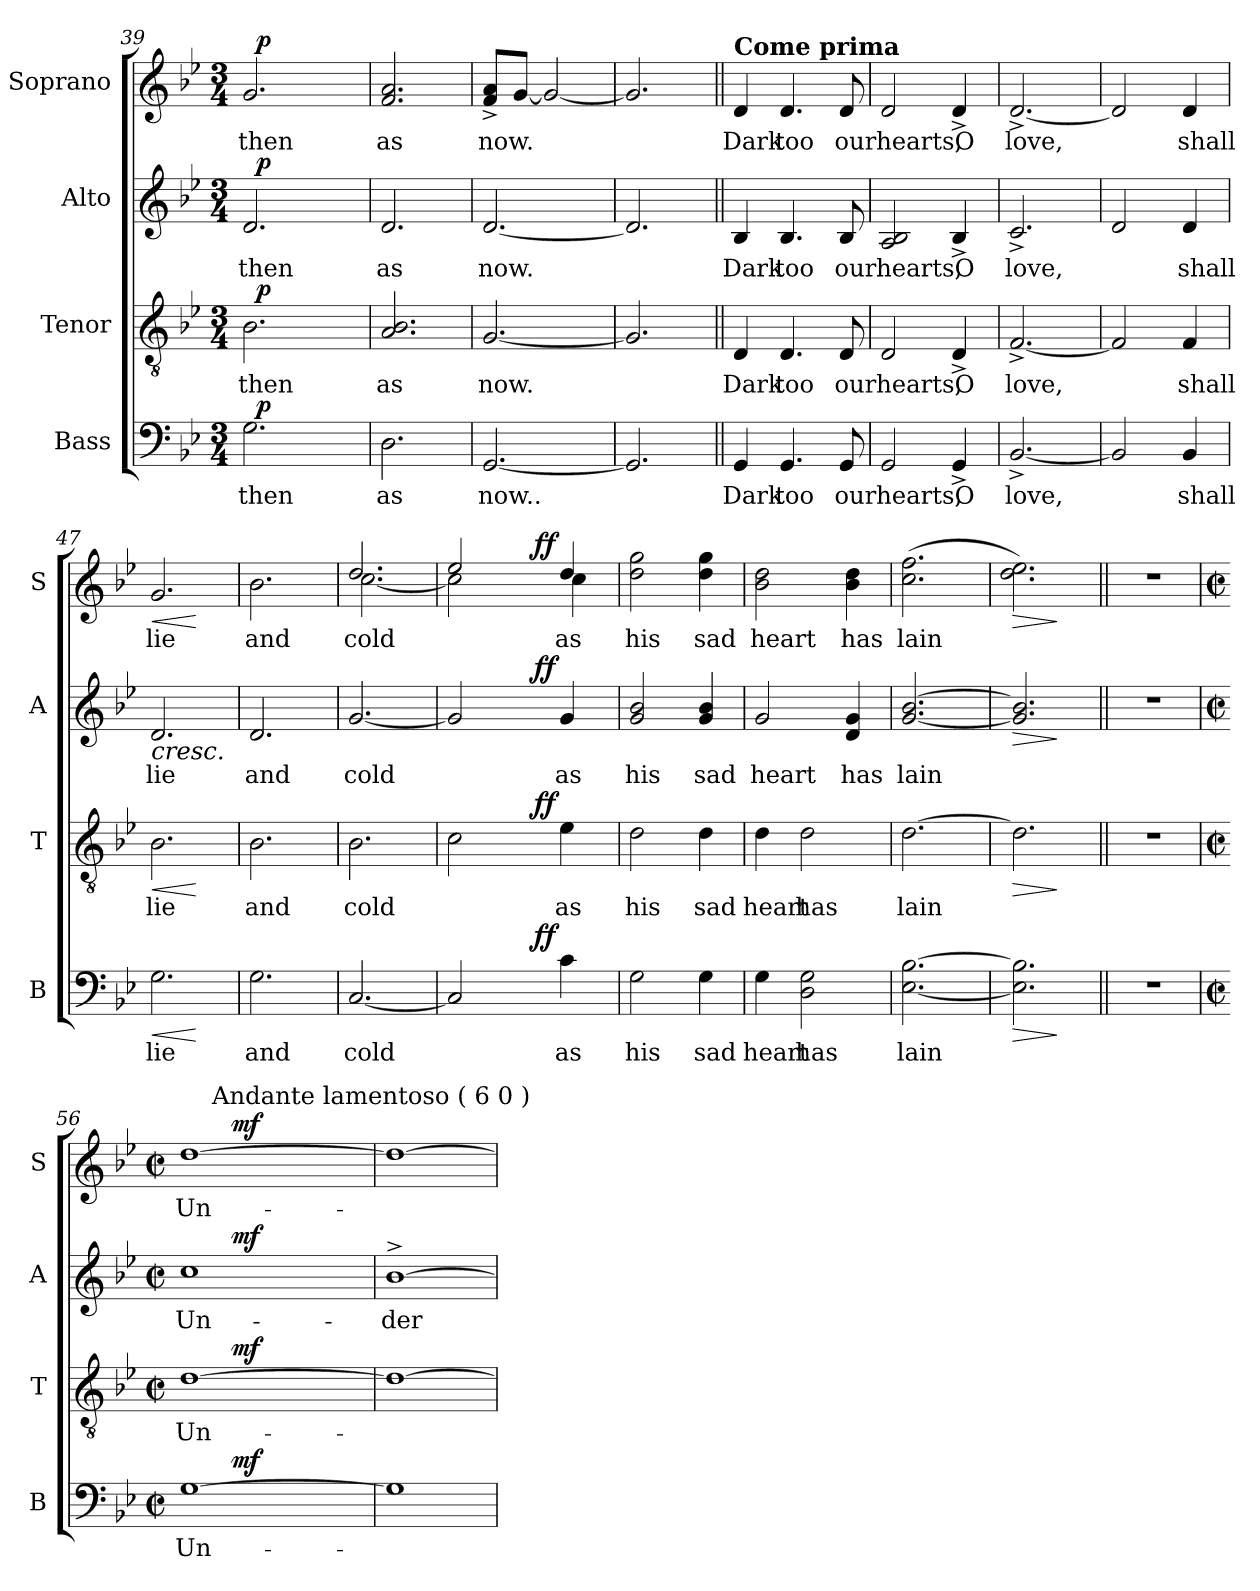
**kern	**text	**dynam	**kern	**text	**dynam	**kern	**text	**dynam	**kern	**text	**dynam
*part4	*part4	*part4	*part3	*part3	*part3	*part2	*part2	*part2	*part1	*part1	*part1
*staff4	*staff4	*staff4	*staff3	*staff3	*staff3	*staff2	*staff2	*staff2	*staff1	*staff1	*staff1
*I"Bass	*	*	*I"Tenor	*	*	*I"Alto	*	*	*I"Soprano	*	*
*I'B	*	*	*I'T	*	*	*I'A	*	*	*I'S	*	*
*clefF4	*	*	*clefGv2	*	*	*clefG2	*	*	*clefG2	*	*
*k[b-e-]	*	*	*k[b-e-]	*	*	*k[b-e-]	*	*	*k[b-e-]	*	*
*B-:	*	*	*B-:	*	*	*B-:	*	*	*B-:	*	*
*M3/4	*	*	*M3/4	*	*	*M3/4	*	*	*M3/4	*	*
=39	=39	=39	=39	=39	=39	=39	=39	=39	=39	=39	=39
!	!LO:LY:b:rj	!	!	!LO:LY:b:rj	!	!	!LO:LY:b:rj	!	!	!LO:LY:b	!
*^	*	*	*^	*	*	*^	*	*	*^	*	*
2.G\	32ryy	then	.	2.B-\	32ryy	then	.	2.d/	32ryy	then	.	2.g/	32ryy	then	.
!	!	!	!LO:DY:a	!	!	!	!LO:DY:a	!	!	!	!LO:DY:a	!	!	!	!LO:DY:a
.	2ryy	.	p	.	2ryy	.	p	.	2ryy	.	p	.	2ryy	.	p
.	8..ryy	.	.	.	8..ryy	.	.	.	8..ryy	.	.	.	8..ryy	.	.
=40	=40	=40	=40	=40	=40	=40	=40	=40	=40	=40	=40	=40	=40	=40	=40
!	!	!LO:LY:b:rj	!	!	!	!LO:LY:b:rj	!	!	!	!LO:LY:b:rj	!	!	!	!LO:LY:b	!
*v	*v	*	*	*	*	*	*	*v	*v	*	*	*v	*v	*	*
*	*	*	*v	*v	*	*	*	*	*	*	*	*
2.D\	as	.	2.A/ 2.B-/	as	.	2.d/	as	.	2.f/ 2.a/	as	.
=41	=41	=41	=41	=41	=41	=41	=41	=41	=41	=41	=41
!	!LO:LY:b:rj	!	!	!LO:LY:b:rj	!	!	!LO:LY:b:rj	!	!	!LO:LY:b	!
[<2.GG/	now..	.	[<2.G/	now.	.	[<2.d/	now.	.	8f/^< 8a/^<L	now.	.
.	.	.	.	.	.	.	.	.	[<8g/J	.	.
.	.	.	.	.	.	.	.	.	2g/_	.	.
=42	=42	=42	=42	=42	=42	=42	=42	=42	=42	=42	=42
2.GG/]	.	.	2.G/]	.	.	2.d/]	.	.	2.g/]	.	.
=43||	=43||	=43||	=43||	=43||	=43||	=43||	=43||	=43||	=43||	=43||	=43||
!	!	!	!	!	!	!	!	!	!LO:TX:a:B:t=Come prima	!	!
!	!LO:LY:b:rj	!	!	!LO:LY:b:rj	!	!	!LO:LY:b:rj	!	!	!LO:LY:b	!
4GG/	Dark	.	4D/	Dark	.	4B-/	Dark	.	4d/	Dark	.
!	!LO:LY:b:rj	!	!	!LO:LY:b:rj	!	!	!LO:LY:b:rj	!	!	!LO:LY:b	!
4.GG/	too	.	4.D/	too	.	4.B-/	too	.	4.d/	too	.
!	!LO:LY:b:rj	!	!	!LO:LY:b:rj	!	!	!LO:LY:b:rj	!	!	!LO:LY:b	!
8GG/	our	.	8D/	our	.	8B-/	our	.	8d/	our	.
=44	=44	=44	=44	=44	=44	=44	=44	=44	=44	=44	=44
!	!LO:LY:b:rj	!	!	!LO:LY:b:rj	!	!	!LO:LY:b:rj	!	!	!LO:LY:b	!
2GG/	hearts,	.	2D/	hearts,	.	2A/ 2B-/	hearts,	.	2d/	hearts,	.
!	!LO:LY:b:rj	!	!	!LO:LY:b:rj	!	!	!LO:LY:b:rj	!	!	!LO:LY:b	!
4GG^</	O	.	4D^</	O	.	4B-^</	O	.	4d^</	O	.
=45	=45	=45	=45	=45	=45	=45	=45	=45	=45	=45	=45
!	!LO:LY:b:rj	!	!	!LO:LY:b:rj	!	!	!LO:LY:b:rj	!	!	!LO:LY:b	!
[<2.BB-^</	love,	.	[<2.F^</	love,	.	2.c^</	love,	.	[<2.d^</	love,	.
=46	=46	=46	=46	=46	=46	=46	=46	=46	=46	=46	=46
2BB-/]	.	.	2F/]	.	.	2d/	.	.	2d/]	.	.
!	!LO:LY:b:rj	!	!	!LO:LY:b:rj	!	!	!LO:LY:b:rj	!	!	!LO:LY:b	!
4BB-/	shall	.	4F/	shall	.	4d/	shall	.	4d/	shall	.
!!LO:PB:g=z
=47	=47	=47	=47	=47	=47	=47	=47	=47	=47	=47	=47
!	!LO:LY:b:rj	!LO:HP:b	!	!LO:LY:b:rj	!LO:HP:b	!	!LO:LY:b:rj	!LO:HP:b	!	!LO:LY:b	!LO:HP:b
2.G\	lie	<	2.B-\	lie	<	2.d/	lie	<	2.g/	lie	<
.	.	[	.	.	[	.	.	.	.	.	[
=48	=48	=48	=48	=48	=48	=48	=48	=48	=48	=48	=48
!	!LO:LY:b:rj	!	!	!LO:LY:b:rj	!	!	!LO:LY:b:rj	!	!	!LO:LY:b	!
2.G\	and	.	2.B-\	and	.	2.d/	and	.	2.b-\	and	.
=49	=49	=49	=49	=49	=49	=49	=49	=49	=49	=49	=49
!	!LO:LY:b:rj	!	!	!LO:LY:b:rj	!	!	!LO:LY:b:rj	!	!	!LO:LY:b	!
*	*	*	*	*	*	*	*	*	*^	*	*
[<2.C/	cold	.	2.B-\	cold	.	[<2.g/	cold	.	2.dd/	[<2.cc\	cold	.
=50	=50	=50	=50	=50	=50	=50	=50	=50	=50	=50	=50	=50
*^	*	*	*^	*	*	*^	*	*	*	*^	*	*
2C/]	4ryy	.	.	2c\	4ryy	.	.	2g/]	4ryy	.	.	2ee-/	2cc\]	4ryy	.	.
.	8ryy	.	.	.	8ryy	.	.	.	8ryy	.	.	.	.	8ryy	.	.
.	32ryy	.	.	.	32ryy	.	.	.	32ryy	.	.	.	.	32ryy	.	.
!	!	!	!LO:DY:a	!	!	!	!LO:DY:a	!	!	!	!LO:DY:a	!	!	!	!	!LO:DY:a
.	4ryy	.	ff	.	4ryy	.	ff	.	4ryy	.	ff	.	.	4ryy	.	ff
!	!	!LO:LY:b:rj	!	!	!	!LO:LY:b:rj	!	!	!	!LO:LY:b:rj	!	!	!	!	!LO:LY:b	!
4c\	.	as	.	4e-\	.	as	.	4g/	.	as	[	4dd/	4cc\	.	as	.
.	16.ryy	.	.	.	16.ryy	.	.	.	16.ryy	.	.	.	.	16.ryy	.	.
=51	=51	=51	=51	=51	=51	=51	=51	=51	=51	=51	=51	=51	=51	=51	=51	=51
!	!	!LO:LY:b:rj	!	!	!	!LO:LY:b:rj	!	!	!	!LO:LY:b:rj	!	!	!	!	!LO:LY:b	!
*v	*v	*	*	*	*	*	*	*v	*v	*	*	*v	*v	*v	*	*
*	*	*	*v	*v	*	*	*	*	*	*	*	*
2G\	his	.	2d\	his	.	2g/ 2b-/	his	.	2dd\ 2gg\	his	.
!	!LO:LY:b:rj	!	!	!LO:LY:b:rj	!	!	!LO:LY:b:rj	!	!	!LO:LY:b	!
4G\	sad	.	4d\	sad	.	4g/ 4b-/	sad	.	4dd\ 4gg\	sad	.
=52	=52	=52	=52	=52	=52	=52	=52	=52	=52	=52	=52
!	!LO:LY:b:rj	!	!	!LO:LY:b:rj	!	!	!LO:LY:b:rj	!	!	!LO:LY:b	!
4G\	heart	.	4d\	heart	.	2g/	heart	.	2b-\ 2dd\	heart	.
!	!LO:LY:b:rj	!	!	!LO:LY:b:rj	!	!	!	!	!	!	!
2D\ 2G\	has	.	2d\	has	.	.	.	.	.	.	.
!	!	!	!	!	!	!	!LO:LY:b:rj	!	!	!LO:LY:b	!
.	.	.	.	.	.	4d/ 4g/	has	.	4b-\ 4dd\	has	.
=53	=53	=53	=53	=53	=53	=53	=53	=53	=53	=53	=53
!	!LO:LY:b:rj	!	!	!LO:LY:b:rj	!	!	!LO:LY:b:rj	!	!	!LO:LY:b	!
[<2.E-\ [>2.B-\	lain	.	[>2.d\	lain	.	[<2.g/ [>2.b-/	lain	.	(>2.cc\ 2.ff\	lain	.
=54	=54	=54	=54	=54	=54	=54	=54	=54	=54	=54	=54
!	!	!LO:HP:b	!	!	!LO:HP:b	!	!	!LO:HP:b	!	!	!LO:HP:b
2.E-\] 2.B-\]	.	>	2.d\]	.	>	2.g/] 2.b-/]	.	>	2.dd\ 2.ee-\)	.	>
.	.	]	.	.	]	.	.	]	.	.	]
=55||	=55||	=55||	=55||	=55||	=55||	=55||	=55||	=55||	=55||	=55||	=55||
2.r	.	.	2.r	.	.	2.r	.	.	2.r	.	.
!!LO:LB:g=z
=56	=56	=56	=56	=56	=56	=56	=56	=56	=56	=56	=56
*M2/2	*	*	*M2/2	*	*	*M2/2	*	*	*M2/2	*	*
*met(c|)	*	*	*met(c|)	*	*	*met(c|)	*	*	*met(c|)	*	*
!	!LO:LY:b:rj	!	!	!LO:LY:b:rj	!	!	!LO:LY:b:rj	!	!	!LO:LY:b	!
*^	*	*	*^	*	*	*^	*	*	*^	*	*
*	*	*	*	*	*	*	*	*	*	*	*	*	*^	*	*
[>1G	8.ryy	Un-	.	[>1d	8.ryy	Un-	.	1cc	8.ryy	Un-	.	[>1dd	8.ryy	8ryy	Un-	.
!	!	!	!	!	!	!	!	!	!	!	!	!	!	!LO:TX:a:t=Andante lamentoso ( 6 0 )	!	!
.	.	.	.	.	.	.	.	.	.	.	.	.	.	2..ryy	.	.
!	!	!	!LO:DY:a	!	!	!	!LO:DY:a	!	!	!	!LO:DY:a	!	!	!	!	!LO:DY:a
.	2ryy	.	mf	.	2ryy	.	mf	.	2ryy	.	mf	.	2ryy	.	.	mf
.	4ryy	.	.	.	4ryy	.	.	.	4ryy	.	.	.	4ryy	.	.	.
.	16ryy	.	.	.	16ryy	.	.	.	16ryy	.	.	.	16ryy	.	.	.
=57	=57	=57	=57	=57	=57	=57	=57	=57	=57	=57	=57	=57	=57	=57	=57	=57
!	!	!	!	!	!	!	!	!	!	!LO:LY:b:rj	!	!	!	!	!	!
*v	*v	*	*	*	*	*	*	*v	*v	*	*	*v	*v	*v	*	*
*	*	*	*v	*v	*	*	*	*	*	*	*	*
1G]	.	.	1d_	.	.	[>1b-^>	-der	.	1dd_	.	.
=	=	=	=	=	=	=	=	=	=	=	=
*-	*-	*-	*-	*-	*-	*-	*-	*-	*-	*-	*-
